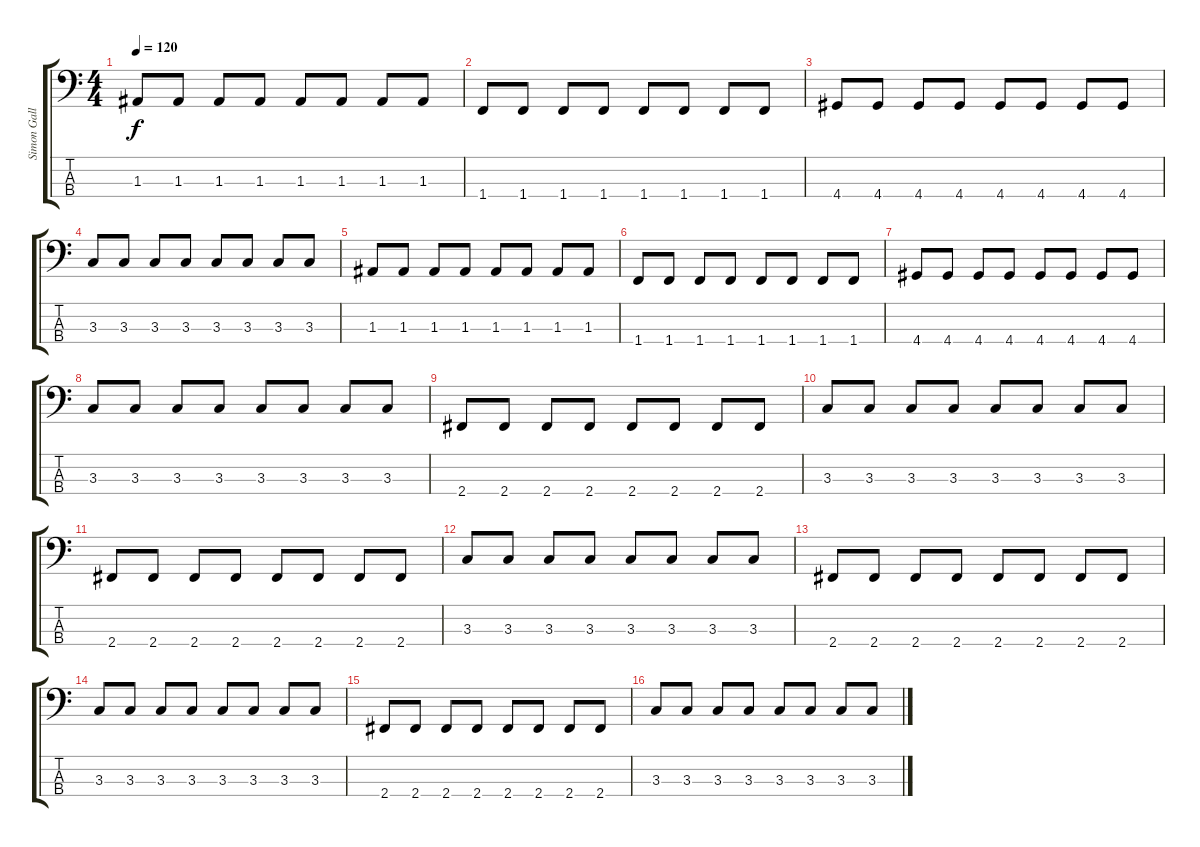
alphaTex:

\track ("Simon Gallup" "Simon Gall") {instrument electricbassfinger}
\staff {score tabs}
\tuning (G2 D2 A1 E1) {hide}
\ts (4 4)
\tempo 120
\clef f4
\ks c
1.3.8{dy f} 1.3.8 1.3.8 1.3.8 1.3.8 1.3.8 1.3.8 1.3.8 |
1.4.8 1.4.8 1.4.8 1.4.8 1.4.8 1.4.8 1.4.8 1.4.8 |
4.4.8 4.4.8 4.4.8 4.4.8 4.4.8 4.4.8 4.4.8 4.4.8 |
3.3.8 3.3.8 3.3.8 3.3.8 3.3.8 3.3.8 3.3.8 3.3.8 |
1.3.8 1.3.8 1.3.8 1.3.8 1.3.8 1.3.8 1.3.8 1.3.8 |
1.4.8 1.4.8 1.4.8 1.4.8 1.4.8 1.4.8 1.4.8 1.4.8 |
4.4.8 4.4.8 4.4.8 4.4.8 4.4.8 4.4.8 4.4.8 4.4.8 |
3.3.8 3.3.8 3.3.8 3.3.8 3.3.8 3.3.8 3.3.8 3.3.8 |
2.4.8 2.4.8 2.4.8 2.4.8 2.4.8 2.4.8 2.4.8 2.4.8 |
3.3.8 3.3.8 3.3.8 3.3.8 3.3.8 3.3.8 3.3.8 3.3.8 |
2.4.8 2.4.8 2.4.8 2.4.8 2.4.8 2.4.8 2.4.8 2.4.8 |
3.3.8 3.3.8 3.3.8 3.3.8 3.3.8 3.3.8 3.3.8 3.3.8 |
2.4.8 2.4.8 2.4.8 2.4.8 2.4.8 2.4.8 2.4.8 2.4.8 |
3.3.8 3.3.8 3.3.8 3.3.8 3.3.8 3.3.8 3.3.8 3.3.8 |
2.4.8 2.4.8 2.4.8 2.4.8 2.4.8 2.4.8 2.4.8 2.4.8 |
3.3.8 3.3.8 3.3.8 3.3.8 3.3.8 3.3.8 3.3.8 3.3.8
